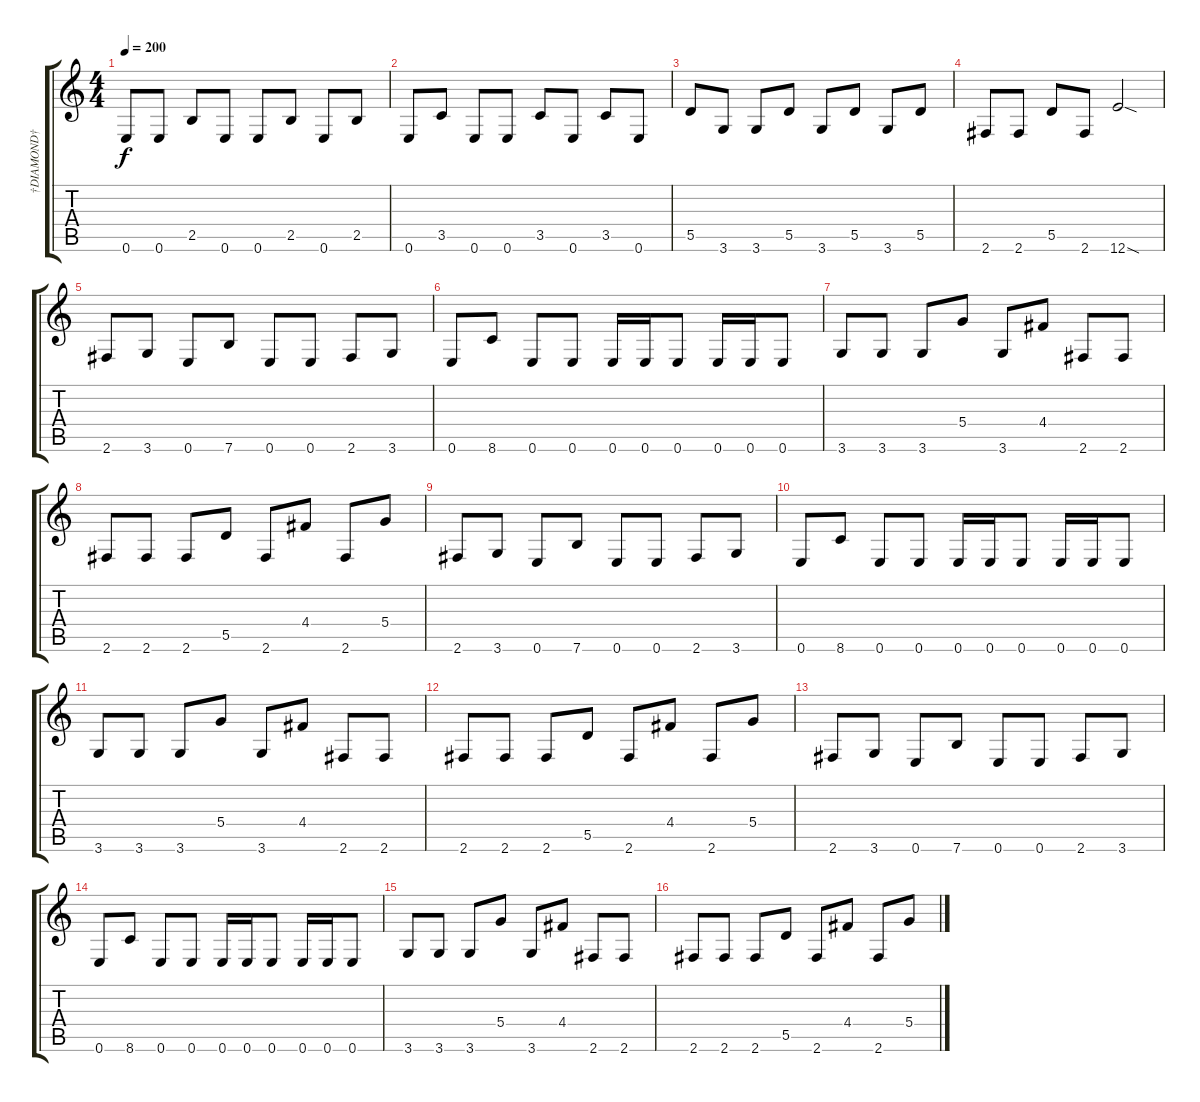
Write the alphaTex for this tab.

\track ("†DIAMOND†" "†DIAMOND†") {instrument distortionguitar}
\staff {score tabs}
\tuning (E4 B3 G3 D3 A2 E2) {hide}
\ts (4 4)
\tempo 200
\clef g2
\ks c
0.6.8{dy f} 0.6.8 2.5.8 0.6.8 0.6.8 2.5.8 0.6.8 2.5.8 |
0.6.8 3.5.8 0.6.8 0.6.8 3.5.8 0.6.8 3.5.8 0.6.8 |
5.5.8 3.6.8 3.6.8 5.5.8 3.6.8 5.5.8 3.6.8 5.5.8 |
2.6.8 2.6.8 5.5.8 2.6.8 12.6{sod}.2 |
2.6.8 3.6.8 0.6.8 7.6.8 0.6.8 0.6.8 2.6.8 3.6.8 |
0.6.8 8.6.8 0.6.8 0.6.8 0.6.16 0.6.16 0.6.8 0.6.16 0.6.16 0.6.8 |
3.6.8 3.6.8 3.6.8 5.4.8 3.6.8 4.4.8 2.6.8 2.6.8 |
2.6.8 2.6.8 2.6.8 5.5.8 2.6.8 4.4.8 2.6.8 5.4.8 |
2.6.8 3.6.8 0.6.8 7.6.8 0.6.8 0.6.8 2.6.8 3.6.8 |
0.6.8 8.6.8 0.6.8 0.6.8 0.6.16 0.6.16 0.6.8 0.6.16 0.6.16 0.6.8 |
3.6.8 3.6.8 3.6.8 5.4.8 3.6.8 4.4.8 2.6.8 2.6.8 |
2.6.8 2.6.8 2.6.8 5.5.8 2.6.8 4.4.8 2.6.8 5.4.8 |
2.6.8 3.6.8 0.6.8 7.6.8 0.6.8 0.6.8 2.6.8 3.6.8 |
0.6.8 8.6.8 0.6.8 0.6.8 0.6.16 0.6.16 0.6.8 0.6.16 0.6.16 0.6.8 |
3.6.8 3.6.8 3.6.8 5.4.8 3.6.8 4.4.8 2.6.8 2.6.8 |
2.6.8 2.6.8 2.6.8 5.5.8 2.6.8 4.4.8 2.6.8 5.4.8
